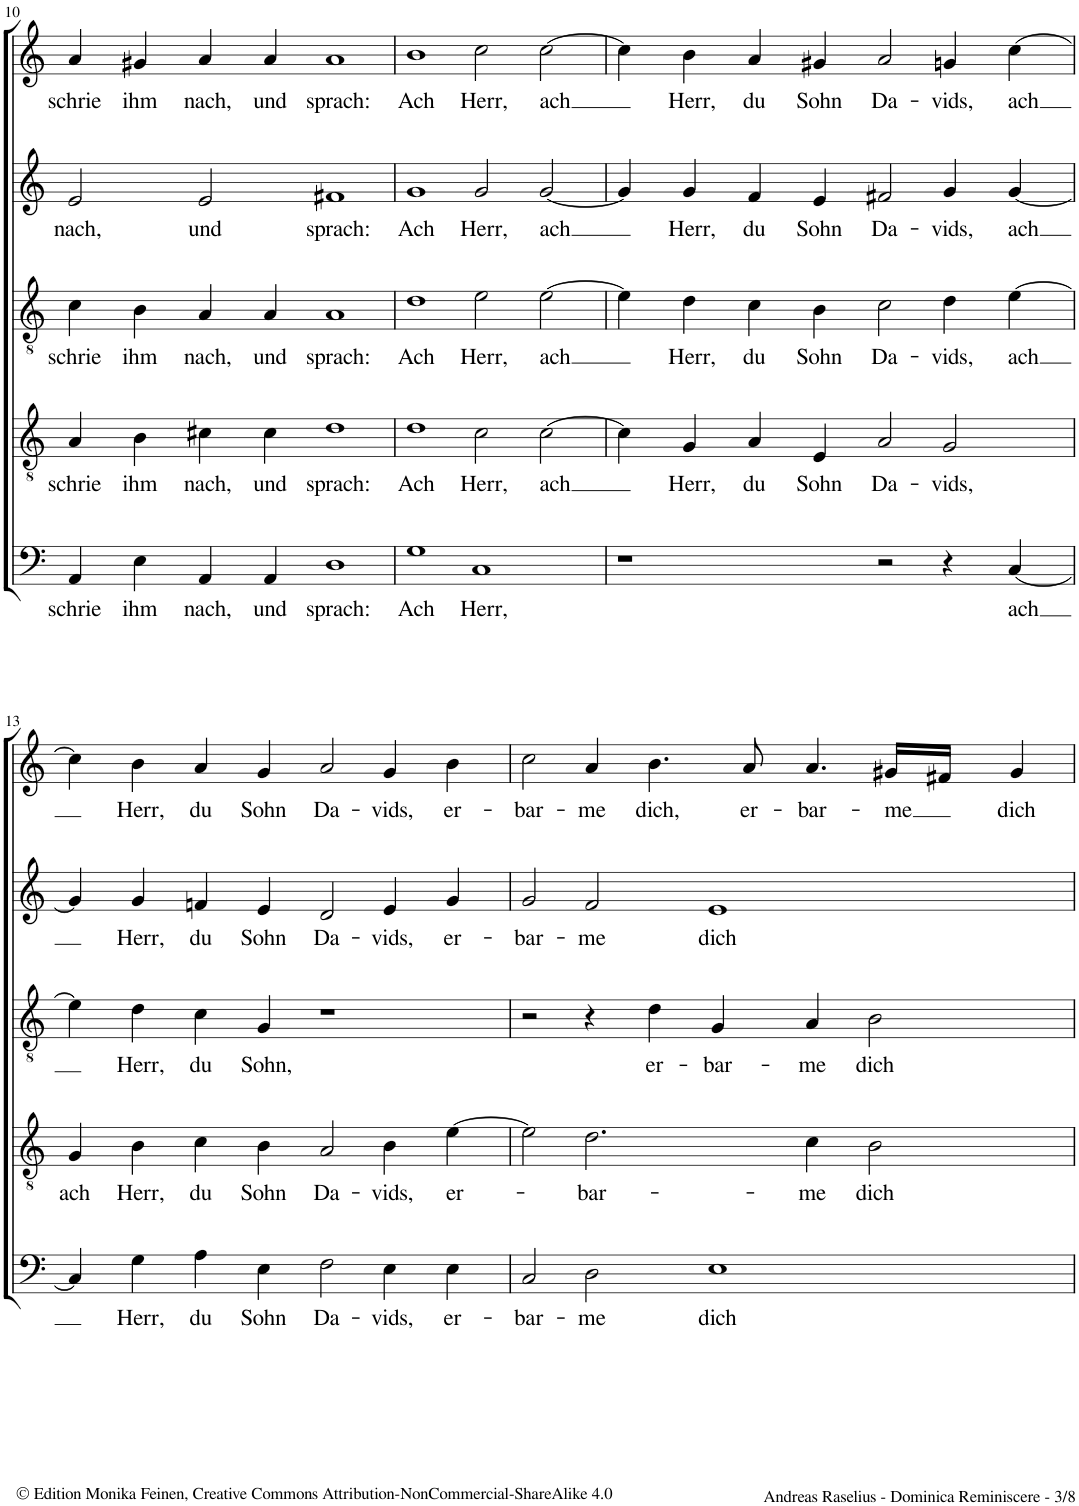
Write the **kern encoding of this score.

**kern	**text	**kern	**text	**kern	**text	**kern	**text	**kern	**text
*part5	*part5	*part4	*part4	*part3	*part3	*part2	*part2	*part1	*part1
*staff5	*staff5	*staff4	*staff4	*staff3	*staff3	*staff2	*staff2	*staff1	*staff1
*I"Bassus	*	*I"Tenor [Dorius]	*	*I"Quintus	*	*I"Altus	*	*I"Cantus	*
!!LO:PB:g=z
*clefF4	*	*clefGv2	*	*clefGv2	*	*clefG2	*	*clefG2	*
*k[]	*	*k[]	*	*k[]	*	*k[]	*	*k[]	*
*M4/2	*	*M4/2	*	*M4/2	*	*M4/2	*	*M4/2	*
*met(c|)	*	*met(c|)	*	*met(c|)	*	*met(c|)	*	*met(c|)	*
=10	=10	=10	=10	=10	=10	=10	=10	=10	=10
!	!LO:LY:b	!	!LO:LY:b	!	!LO:LY:b	!	!LO:LY:b	!	!LO:LY:b
4AA/	schrie	4A/	schrie	4c\	schrie	2e/	nach,	4a/	schrie
!	!LO:LY:b	!	!LO:LY:b	!	!LO:LY:b	!	!	!	!LO:LY:b
4E\	ihm	4B\	ihm	4B\	ihm	.	.	4g#X/	ihm
!	!LO:LY:b	!	!LO:LY:b	!	!LO:LY:b	!	!LO:LY:b	!	!LO:LY:b
4AA/	nach,	4c#X\	nach,	4A/	nach,	2e/	und	4a/	nach,
!	!LO:LY:b	!	!LO:LY:b	!	!LO:LY:b	!	!	!	!LO:LY:b
4AA/	und	4c#\	und	4A/	und	.	.	4a/	und
!	!LO:LY:b	!	!LO:LY:b	!	!LO:LY:b	!	!LO:LY:b	!	!LO:LY:b
1D	sprach:	1d	sprach:	1A	sprach:	1f#X	sprach:	1a	sprach:
=11	=11	=11	=11	=11	=11	=11	=11	=11	=11
!	!LO:LY:b	!	!LO:LY:b	!	!LO:LY:b	!	!LO:LY:b	!	!LO:LY:b
1G	Ach	1d	Ach	1d	Ach	1g	Ach	1b	Ach
!	!LO:LY:b	!	!LO:LY:b	!	!LO:LY:b	!	!LO:LY:b	!	!LO:LY:b
1C	Herr,	2c\	Herr,	2e\	Herr,	2g/	Herr,	2cc\	Herr,
!	!	!	!LO:LY:b	!	!LO:LY:b	!	!LO:LY:b	!	!LO:LY:b
.	.	[2c\	ach	[2e\	ach	[2g/	ach	[2cc\	ach
=12	=12	=12	=12	=12	=12	=12	=12	=12	=12
1r	.	4c\]	.	4e\]	.	4g/]	.	4cc\]	.
!	!	!	!LO:LY:b	!	!LO:LY:b	!	!LO:LY:b	!	!LO:LY:b
.	.	4G/	Herr,	4d\	Herr,	4g/	Herr,	4b\	Herr,
!	!	!	!LO:LY:b	!	!LO:LY:b	!	!LO:LY:b	!	!LO:LY:b
.	.	4A/	du	4c\	du	4f/	du	4a/	du
!	!	!	!LO:LY:b	!	!LO:LY:b	!	!LO:LY:b	!	!LO:LY:b
.	.	4E/	Sohn	4B\	Sohn	4e/	Sohn	4g#X/	Sohn
!	!	!	!LO:LY:b	!	!LO:LY:b	!	!LO:LY:b	!	!LO:LY:b
2r	.	2A/	Da-	2c\	Da-	2f#X/	Da-	2a/	Da-
!	!	!	!LO:LY:b	!	!LO:LY:b	!	!LO:LY:b	!	!LO:LY:b
4r	.	2G/	-vids,	4d\	-vids,	4g/	-vids,	4gn/	-vids,
!	!LO:LY:b	!	!	!	!LO:LY:b	!	!LO:LY:b	!	!LO:LY:b
[4C/	ach	.	.	[4e\	ach	[4g/	ach	[4cc\	ach
!!LO:LB:g=z
=13	=13	=13	=13	=13	=13	=13	=13	=13	=13
!	!	!	!LO:LY:b	!	!	!	!	!	!
4C/]	.	4G/	ach	4e\]	.	4g/]	.	4cc\]	.
!	!LO:LY:b	!	!LO:LY:b	!	!LO:LY:b	!	!LO:LY:b	!	!LO:LY:b
4G\	Herr,	4B\	Herr,	4d\	Herr,	4g/	Herr,	4b\	Herr,
!	!LO:LY:b	!	!LO:LY:b	!	!LO:LY:b	!	!LO:LY:b	!	!LO:LY:b
4A\	du	4c\	du	4c\	du	4fn/	du	4a/	du
!	!LO:LY:b	!	!LO:LY:b	!	!LO:LY:b	!	!LO:LY:b	!	!LO:LY:b
4E\	Sohn	4B\	Sohn	4G/	Sohn,	4e/	Sohn	4g/	Sohn
!	!LO:LY:b	!	!LO:LY:b	!	!	!	!LO:LY:b	!	!LO:LY:b
2F\	Da-	2A/	Da-	1r	.	2d/	Da-	2a/	Da-
!	!LO:LY:b	!	!LO:LY:b	!	!	!	!LO:LY:b	!	!LO:LY:b
4E\	-vids,	4B\	-vids,	.	.	4e/	-vids,	4g/	-vids,
!	!LO:LY:b	!	!LO:LY:b	!	!	!	!LO:LY:b	!	!LO:LY:b
4E\	er-	[4e\	er-	.	.	4g/	er-	4b\	er-
=14	=14	=14	=14	=14	=14	=14	=14	=14	=14
!	!LO:LY:b	!	!	!	!	!	!LO:LY:b	!	!LO:LY:b
2C/	-bar-	2e\]	.	2r	.	2g/	-bar-	2cc\	-bar-
!	!LO:LY:b	!	!LO:LY:b	!	!	!	!LO:LY:b	!	!LO:LY:b
2D\	-me	2.d\	-bar-	4r	.	2f/	-me	4a/	-me
!	!	!	!	!	!LO:LY:b	!	!	!	!LO:LY:b
.	.	.	.	4d\	er-	.	.	4.b\	dich,
!	!LO:LY:b	!	!	!	!LO:LY:b	!	!LO:LY:b	!	!
1E	dich	.	.	4G/	-bar-	1e	dich	.	.
!	!	!	!	!	!	!	!	!	!LO:LY:b
.	.	.	.	.	.	.	.	8a/	er-
!	!	!	!LO:LY:b	!	!LO:LY:b	!	!	!	!LO:LY:b
.	.	4c\	-me	4A/	-me	.	.	4.a/	-bar-
!	!	!	!LO:LY:b	!	!LO:LY:b	!	!	!	!
.	.	2B\	dich	2B\	dich	.	.	.	.
!	!	!	!	!	!	!	!	!	!LO:LY:b
.	.	.	.	.	.	.	.	16g#X/LL	-me
.	.	.	.	.	.	.	.	16f#X/JJ	.
!	!	!	!	!	!	!	!	!	!LO:LY:b
.	.	.	.	.	.	.	.	4g#/	dich
=	=	=	=	=	=	=	=	=	=
*-	*-	*-	*-	*-	*-	*-	*-	*-	*-
